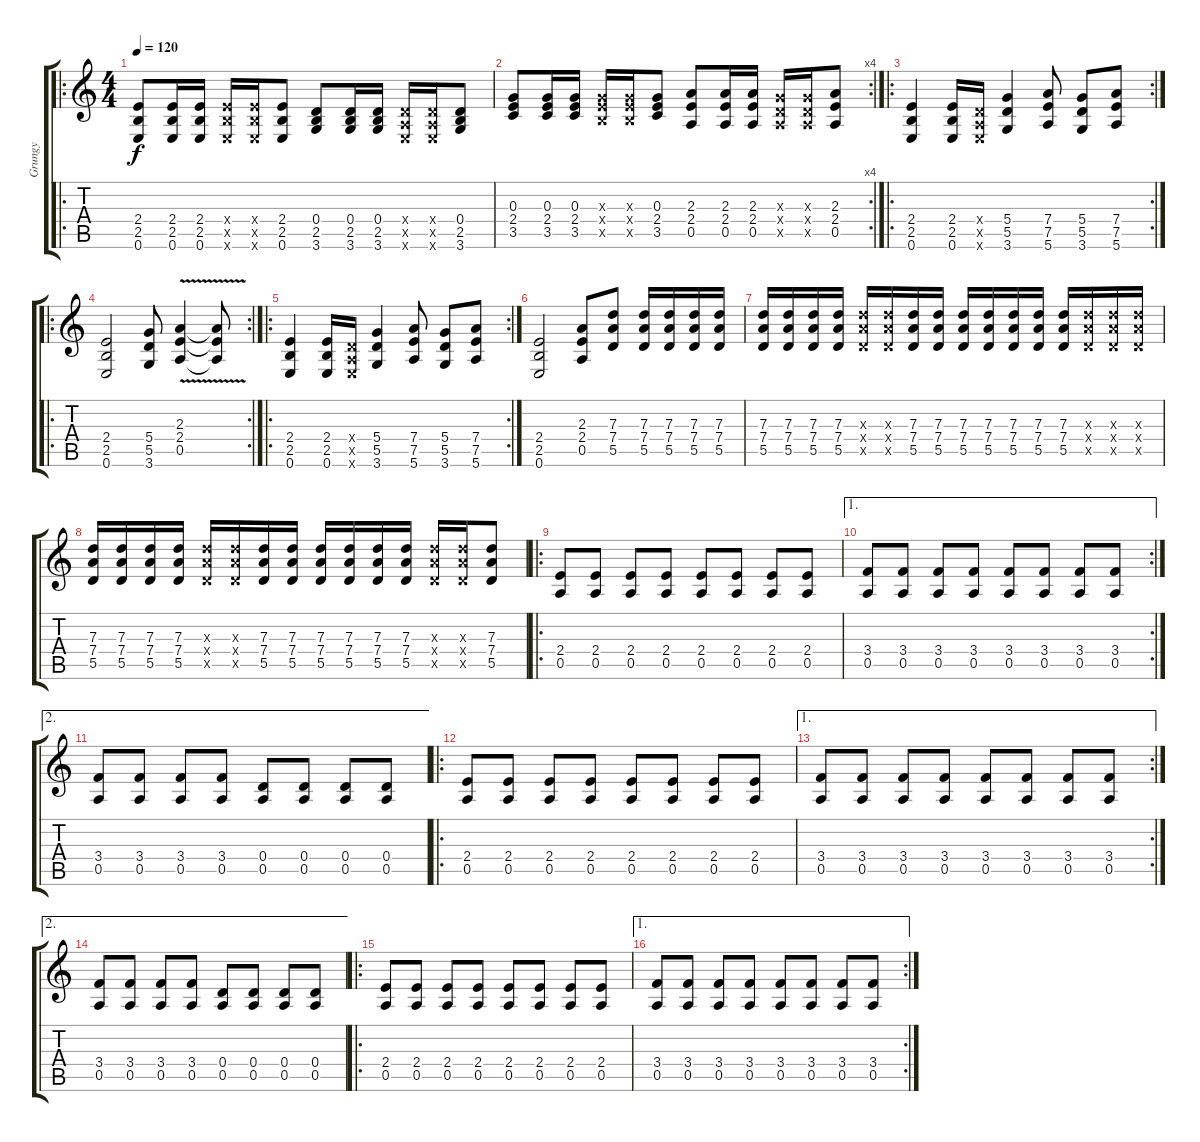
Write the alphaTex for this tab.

\track ("Grungy" "Grungy") {instrument electricguitarclean}
\staff {score tabs}
\tuning (E4 B3 G3 D3 A2 E2) {hide}
\ro
\ts (4 4)
\tempo 120
\clef g2
\ks c
(2.4 2.5 0.6).8{dy f} (2.4 2.5 0.6).16 (2.4 2.5 0.6).16 (2.4{x} 2.5{x} 0.6{x}).16 (2.4{x} 2.5{x} 0.6{x}).16 (2.4 2.5 0.6).8 (0.4 2.5 3.6).8 (0.4 2.5 3.6).16 (0.4 2.5 3.6).16 (0.4{x} 0.5{x} 0.6{x}).16 (0.4{x} 0.5{x} 0.6{x}).16 (0.4 2.5 3.6).8 |
\rc 4
(0.3 2.4 3.5).8 (0.3 2.4 3.5).16 (0.3 2.4 3.5).16 (0.3{x} 2.4{x} 2.5{x}).16 (0.3{x} 2.4{x} 2.5{x}).16 (0.3 2.4 3.5).8 (2.3 2.4 0.5).8 (2.3 2.4 0.5).16 (2.3 2.4 0.5).16 (0.3{x} 0.4{x} 0.5{x}).16 (0.3{x} 0.4{x} 0.5{x}).16 (2.3 2.4 0.5).8 |
\ro
\rc 2
(2.4 2.5 0.6).4{instrument distortionguitar} (2.4 2.5 0.6).16 (0.4{x} 0.5{x} 0.6{x}).16 (5.4 5.5 3.6).4 (7.4 7.5 5.6).8 (5.4 5.5 3.6).8 (7.4 7.5 5.6).8 |
\ro
\rc 2
(2.4 2.5 0.6).2 (5.4 5.5 3.6).8 (2.3{v} 2.4{v} 0.5{v}).4 (2.3{t} 2.4{t} 0.5{t}).8 |
\ro
\rc 2
(2.4 2.5 0.6).4 (2.4 2.5 0.6).16 (0.4{x} 0.5{x} 0.6{x}).16 (5.4 5.5 3.6).4 (7.4 7.5 5.6).8 (5.4 5.5 3.6).8 (7.4 7.5 5.6).8 |
(2.4 2.5 0.6).2 (2.3 2.4 0.5).8 (7.3 7.4 5.5).8 (7.3 7.4 5.5).16 (7.3 7.4 5.5).16 (7.3 7.4 5.5).16 (7.3 7.4 5.5).16 |
(7.3 7.4 5.5).16 (7.3 7.4 5.5).16 (7.3 7.4 5.5).16 (7.3 7.4 5.5).16 (7.3{x} 7.4{x} 5.5{x}).16 (7.3{x} 7.4{x} 5.5{x}).16 (7.3 7.4 5.5).16 (7.3 7.4 5.5).16 (7.3 7.4 5.5).16 (7.3 7.4 5.5).16 (7.3 7.4 5.5).16 (7.3 7.4 5.5).16 (7.3 7.4 5.5).16 (7.3{x} 7.4{x} 5.5{x}).16 (7.3{x} 7.4{x} 5.5{x}).16 (7.3{x} 7.4{x} 5.5{x}).16 |
(7.3 7.4 5.5).16 (7.3 7.4 5.5).16 (7.3 7.4 5.5).16 (7.3 7.4 5.5).16 (7.3{x} 7.4{x} 5.5{x}).16 (7.3{x} 7.4{x} 5.5{x}).16 (7.3 7.4 5.5).16 (7.3 7.4 5.5).16 (7.3 7.4 5.5).16 (7.3 7.4 5.5).16 (7.3 7.4 5.5).16 (7.3 7.4 5.5).16 (7.3{x} 7.4{x} 5.5{x}).16 (7.3{x} 7.4{x} 5.5{x}).16 (7.3 7.4 5.5).8 |
\ro
(2.4 0.5).8 (2.4 0.5).8 (2.4 0.5).8 (2.4 0.5).8 (2.4 0.5).8 (2.4 0.5).8 (2.4 0.5).8 (2.4 0.5).8 |
\ae 1
\rc 2
(3.4 0.5).8 (3.4 0.5).8 (3.4 0.5).8 (3.4 0.5).8 (3.4 0.5).8 (3.4 0.5).8 (3.4 0.5).8 (3.4 0.5).8 |
\ae 2
(3.4 0.5).8 (3.4 0.5).8 (3.4 0.5).8 (3.4 0.5).8 (0.4 0.5).8 (0.4 0.5).8 (0.4 0.5).8 (0.4 0.5).8 |
\ro
(2.4 0.5).8 (2.4 0.5).8 (2.4 0.5).8 (2.4 0.5).8 (2.4 0.5).8 (2.4 0.5).8 (2.4 0.5).8 (2.4 0.5).8 |
\ae 1
\rc 2
(3.4 0.5).8 (3.4 0.5).8 (3.4 0.5).8 (3.4 0.5).8 (3.4 0.5).8 (3.4 0.5).8 (3.4 0.5).8 (3.4 0.5).8 |
\ae 2
(3.4 0.5).8 (3.4 0.5).8 (3.4 0.5).8 (3.4 0.5).8 (0.4 0.5).8 (0.4 0.5).8 (0.4 0.5).8 (0.4 0.5).8 |
\ro
(2.4 0.5).8 (2.4 0.5).8 (2.4 0.5).8 (2.4 0.5).8 (2.4 0.5).8 (2.4 0.5).8 (2.4 0.5).8 (2.4 0.5).8 |
\ae 1
\rc 2
(3.4 0.5).8 (3.4 0.5).8 (3.4 0.5).8 (3.4 0.5).8 (3.4 0.5).8 (3.4 0.5).8 (3.4 0.5).8 (3.4 0.5).8
